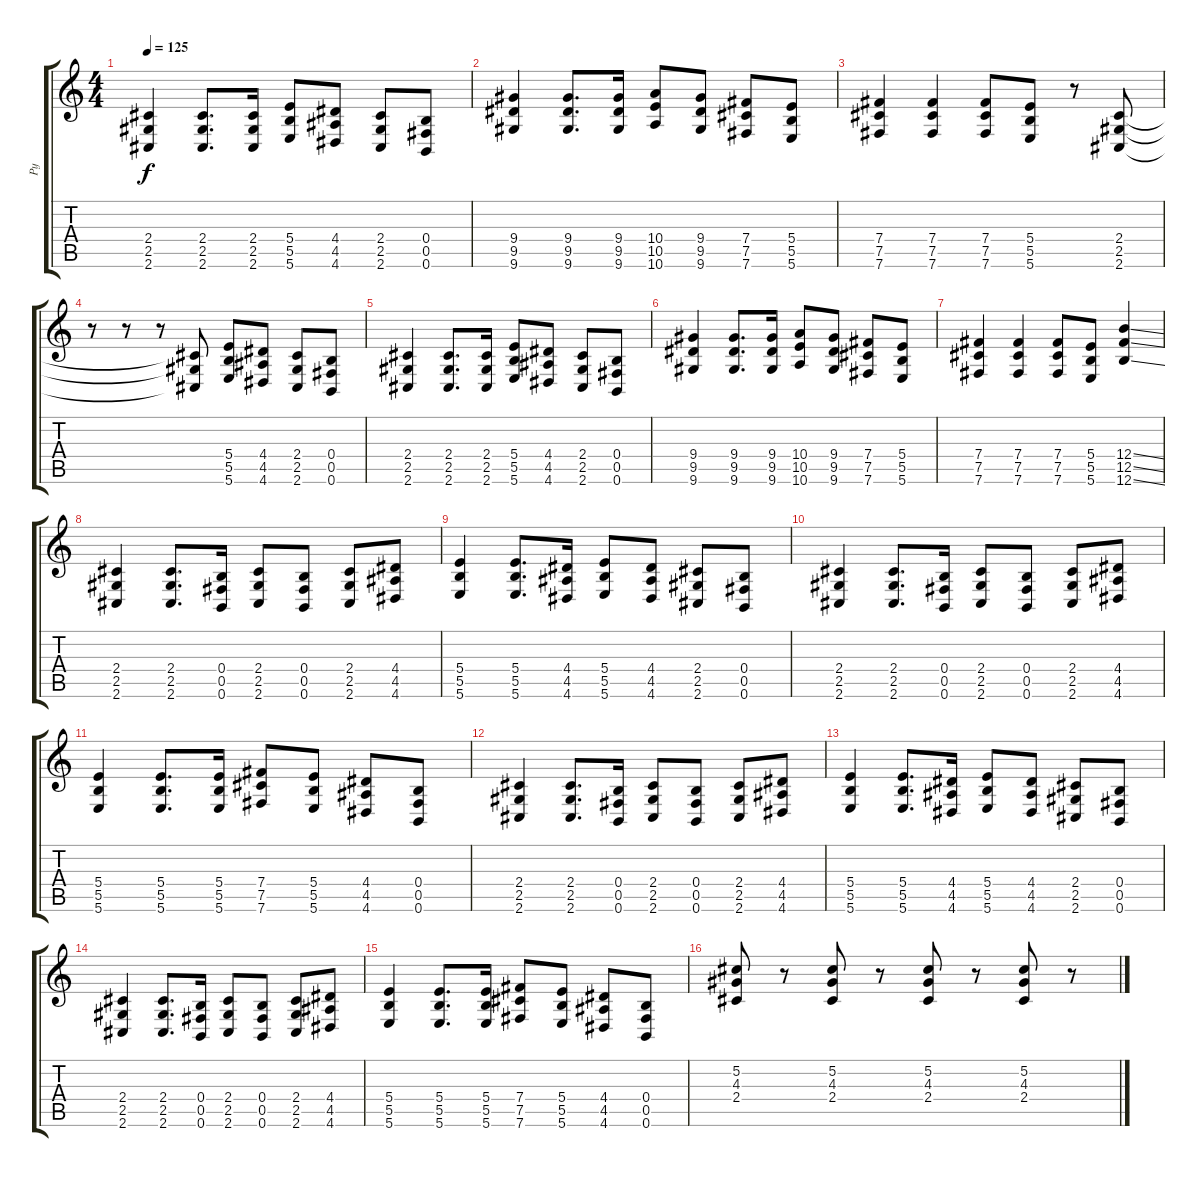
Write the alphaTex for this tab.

\track ("Ру" "Ру") {instrument overdrivenguitar}
\staff {score tabs}
\tuning (Db4 Ab3 E3 B2 Gb2 B1) {hide}
\ts (4 4)
\tempo 125
\clef g2
\ks c
(2.4 2.5 2.6).4{dy f} (2.4 2.5 2.6).8{d} (2.4 2.5 2.6).16 (5.4 5.5 5.6).8 (4.4 4.5 4.6).8 (2.4 2.5 2.6).8 (0.4 0.5 0.6).8 |
(9.4 9.5 9.6).4 (9.4 9.5 9.6).8{d} (9.4 9.5 9.6).16 (10.4 10.5 10.6).8 (9.4 9.5 9.6).8 (7.4 7.5 7.6).8 (5.4 5.5 5.6).8 |
(7.4 7.5 7.6).4 (7.4 7.5 7.6).4 (7.4 7.5 7.6).8 (5.4 5.5 5.6).8 r.8 (2.4 2.5 2.6).8 |
r.8 r.8 r.8 (2.4{t} 2.5{t} 2.6{t}).8 (5.4 5.5 5.6).8 (4.4 4.5 4.6).8 (2.4 2.5 2.6).8 (0.4 0.5 0.6).8 |
(2.4 2.5 2.6).4 (2.4 2.5 2.6).8{d} (2.4 2.5 2.6).16 (5.4 5.5 5.6).8 (4.4 4.5 4.6).8 (2.4 2.5 2.6).8 (0.4 0.5 0.6).8 |
(9.4 9.5 9.6).4 (9.4 9.5 9.6).8{d} (9.4 9.5 9.6).16 (10.4 10.5 10.6).8 (9.4 9.5 9.6).8 (7.4 7.5 7.6).8 (5.4 5.5 5.6).8 |
(7.4 7.5 7.6).4 (7.4 7.5 7.6).4 (7.4 7.5 7.6).8 (5.4 5.5 5.6).8 (12.4{ss} 12.5{ss} 12.6{ss}).4 |
(2.4 2.5 2.6).4 (2.4 2.5 2.6).8{d} (0.4 0.5 0.6).16 (2.4 2.5 2.6).8 (0.4 0.5 0.6).8 (2.4 2.5 2.6).8 (4.4 4.5 4.6).8 |
(5.4 5.5 5.6).4 (5.4 5.5 5.6).8{d} (4.4 4.5 4.6).16 (5.4 5.5 5.6).8 (4.4 4.5 4.6).8 (2.4 2.5 2.6).8 (0.4 0.5 0.6).8 |
(2.4 2.5 2.6).4 (2.4 2.5 2.6).8{d} (0.4 0.5 0.6).16 (2.4 2.5 2.6).8 (0.4 0.5 0.6).8 (2.4 2.5 2.6).8 (4.4 4.5 4.6).8 |
(5.4 5.5 5.6).4 (5.4 5.5 5.6).8{d} (5.4 5.5 5.6).16 (7.4 7.5 7.6).8 (5.4 5.5 5.6).8 (4.4 4.5 4.6).8 (0.4 0.5 0.6).8 |
(2.4 2.5 2.6).4 (2.4 2.5 2.6).8{d} (0.4 0.5 0.6).16 (2.4 2.5 2.6).8 (0.4 0.5 0.6).8 (2.4 2.5 2.6).8 (4.4 4.5 4.6).8 |
(5.4 5.5 5.6).4 (5.4 5.5 5.6).8{d} (4.4 4.5 4.6).16 (5.4 5.5 5.6).8 (4.4 4.5 4.6).8 (2.4 2.5 2.6).8 (0.4 0.5 0.6).8 |
(2.4 2.5 2.6).4 (2.4 2.5 2.6).8{d} (0.4 0.5 0.6).16 (2.4 2.5 2.6).8 (0.4 0.5 0.6).8 (2.4 2.5 2.6).8 (4.4 4.5 4.6).8 |
(5.4 5.5 5.6).4 (5.4 5.5 5.6).8{d} (5.4 5.5 5.6).16 (7.4 7.5 7.6).8 (5.4 5.5 5.6).8 (4.4 4.5 4.6).8 (0.4 0.5 0.6).8 |
(5.2 4.3 2.4).8 r.8 (5.2 4.3 2.4).8 r.8 (5.2 4.3 2.4).8 r.8 (5.2 4.3 2.4).8 r.8
